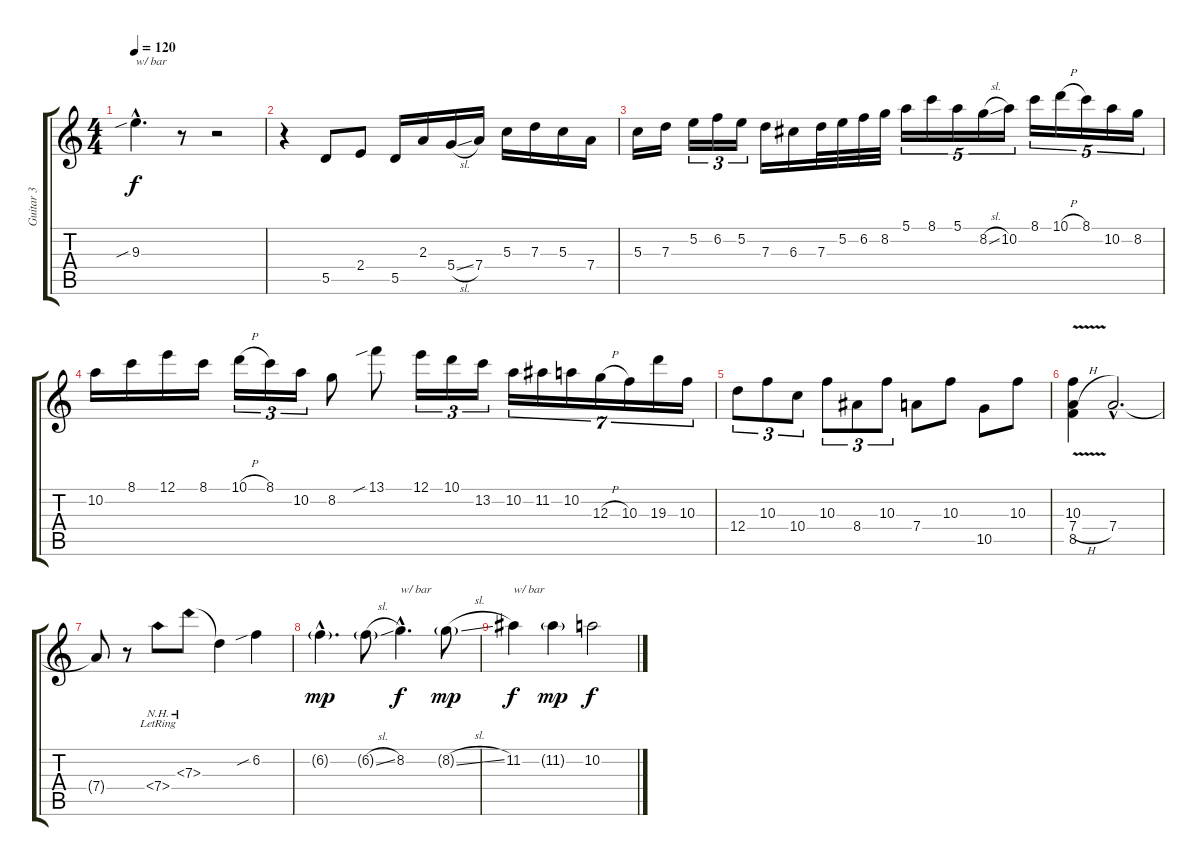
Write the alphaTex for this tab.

\track ("Guitar 3" "Guitar 3") {instrument overdrivenguitar}
\staff {score tabs}
\tuning (E4 B3 G3 D3 A2 E2) {hide}
\ts (4 4)
\tempo 120
\clef g2
\ks c
9.3{sib hac}.4{d txt "w/ bar" dy f} r.8 r.2 |
r.4 5.5.8 2.4.8 5.5.16 2.3.16 5.4{sl}.16 7.4.16 5.3.16 7.3.16 5.3.16 7.4.16 |
5.3.16 7.3.16 5.2.16{tu (3 2)} 6.2.16{tu (3 2)} 5.2.16{tu (3 2)} 7.3.16 6.3.16 7.3.32 5.2.32 6.2.32 8.2.32 5.1.16{tu (5 4)} 8.1.16{tu (5 4)} 5.1.16{tu (5 4)} 8.2{sl}.16{tu (5 4)} 10.2.16{tu (5 4)} 8.1.16{tu (5 4)} 10.1{h}.16{tu (5 4)} 8.1.16{tu (5 4)} 10.2.16{tu (5 4)} 8.2.16{tu (5 4)} |
10.2.16 8.1.16 12.1.16 8.1.16 10.1{h}.16{tu (3 2)} 8.1.16{tu (3 2)} 10.2.16{tu (3 2)} 8.2.8 13.1{sib}.8 12.1.16{tu (3 2)} 10.1.16{tu (3 2)} 13.2.16{tu (3 2)} 10.2.16{tu (7 4)} 11.2.16{tu (7 4)} 10.2.16{tu (7 4)} 12.3{h}.16{tu (7 4)} 10.3.16{tu (7 4)} 19.3.16{tu (7 4)} 10.3.16{tu (7 4)} |
12.4.8{tu (3 2)} 10.3.8{tu (3 2)} 10.4.8{tu (3 2)} 10.3.8{tu (3 2)} 8.4.8{tu (3 2)} 10.3.8{tu (3 2)} 7.4.8 10.3.8 10.5.8 10.3.8 |
(10.3{v} 7.4{h} 8.5{v}).4 7.4{hac}.2{d} |
7.4{t}.8 r.8 7.4{nh lr}.8 7.3{nh lr}.8 7.3{t}.4 6.2{sib}.4 |
6.2{g hac}.4{d dy mp} 6.2{sl g}.8 8.2{hac}.4{d txt "w/ bar" dy f} 8.2{sl g}.8{dy mp} |
11.2.4{txt "w/ bar" dy f} 11.2{g}.4{dy mp} 10.2.2{dy f}
